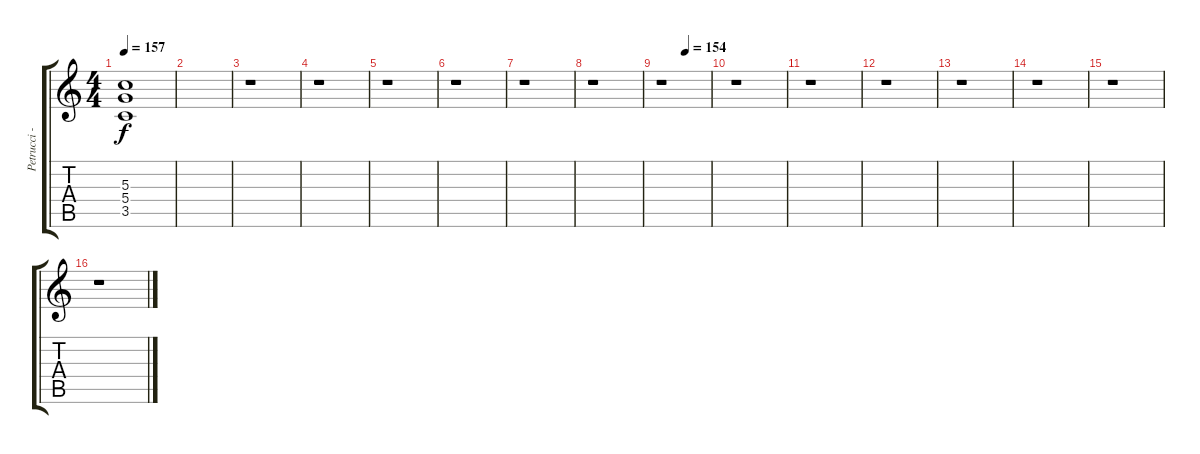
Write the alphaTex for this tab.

\track ("Petrucci -  SoloGuitar" "Petrucci -") {instrument distortionguitar}
\staff {score tabs}
\tuning (E4 B3 G3 D3 A2 E2) {hide}
\ts (4 4)
\tempo 157
\clef g2
\ks c
(5.3{t} 5.4{t} 3.5{t}).1{dy f} |
|
r.1 |
r.1 |
r.1 |
r.1 |
r.1 |
r.1 |
\tempo (154 0.5)
r.1 |
r.1 |
r.1 |
r.1 |
r.1 |
r.1 |
r.1 |
r.1
